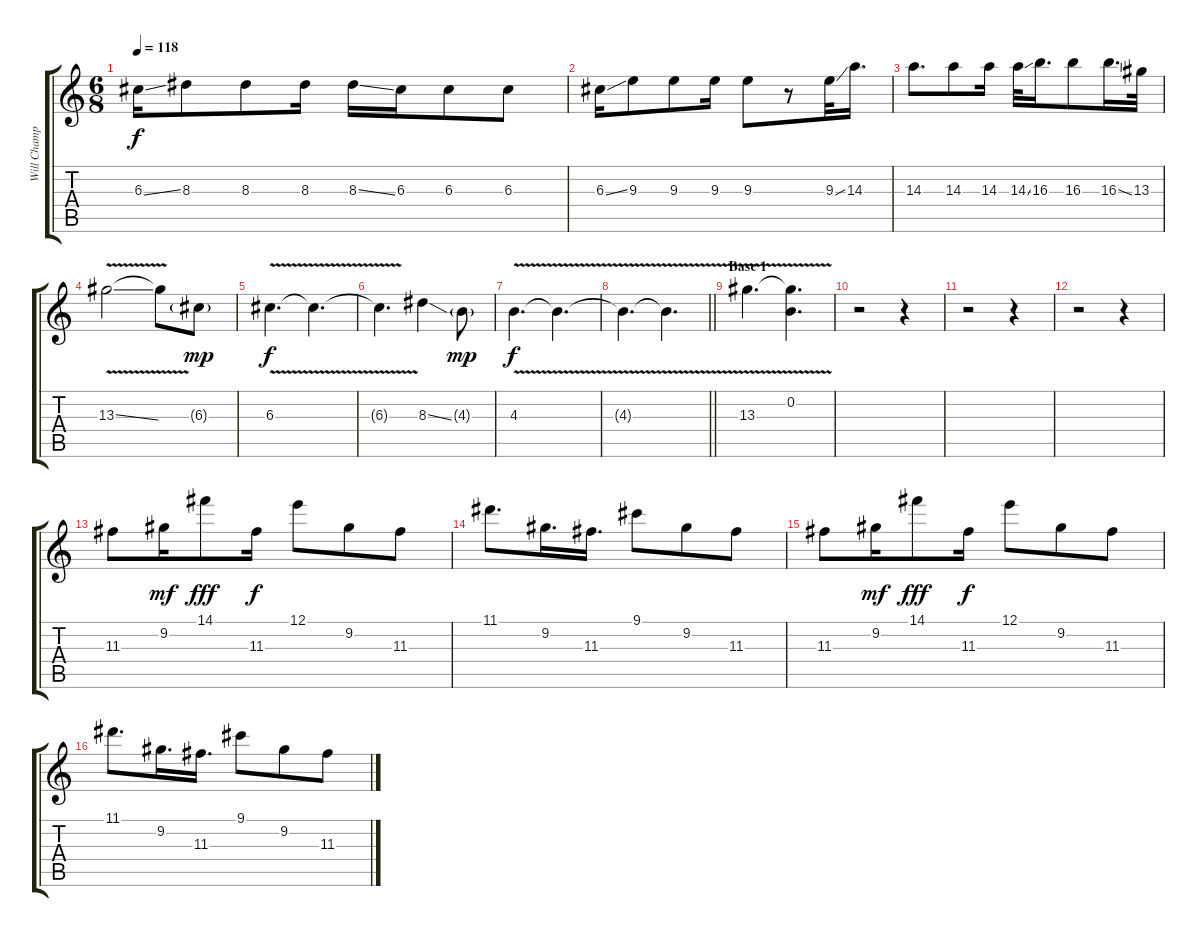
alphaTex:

\track ("Will Champion (guitarra)" "Will Champ") {instrument electricguitarjazz}
\staff {score tabs}
\tuning (E4 B3 G3 D3 A2 E2) {hide}
\ts (6 8)
\tempo 118
\clef g2
\ks c
6.3{ss}.16{dy f} 8.3.8 8.3.8 8.3.16 8.3{ss}.16 6.3.16 6.3.8 6.3.8 |
6.3{ss}.16 9.3.8 9.3.8 9.3.16 9.3.8 r.8 9.3{ss}.32 14.3.16{d} |
14.3.8{d} 14.3.8 14.3.16 14.3{ss}.32 16.3.16{d} 16.3.8 16.3{ss}.16{d} 13.3.32 |
13.3{v ss}.2 13.3{t}.8 6.3{g}.8{dy mp} |
6.3{v}.4{d dy f} 6.3{v t}.4{d} |
6.3{v t}.4{d} 8.3{ss}.4 4.3{g}.8{dy mp} |
4.3{v}.4{d dy f} 4.3{v t}.4{d} |
\barLineRight lightlight
4.3{v t}.4{d} 4.3{v t}.4{d} |
\section ("" "Base 1")
13.3{v}.4{d} (0.2{v} 13.3{v t}).4{d} |
r.2 r.4 |
r.2 r.4 |
r.2 r.4 |
11.3.8 9.2.16{dy mf} 14.1.8{dy fff} 11.3.16{dy f} 12.1.8 9.2.8 11.3.8 |
11.1.8{d} 9.2.16{d} 11.3.16{d} 9.1.8 9.2.8 11.3.8 |
11.3.8 9.2.16{dy mf} 14.1.8{dy fff} 11.3.16{dy f} 12.1.8 9.2.8 11.3.8 |
11.1.8{d} 9.2.16{d} 11.3.16{d} 9.1.8 9.2.8 11.3.8
